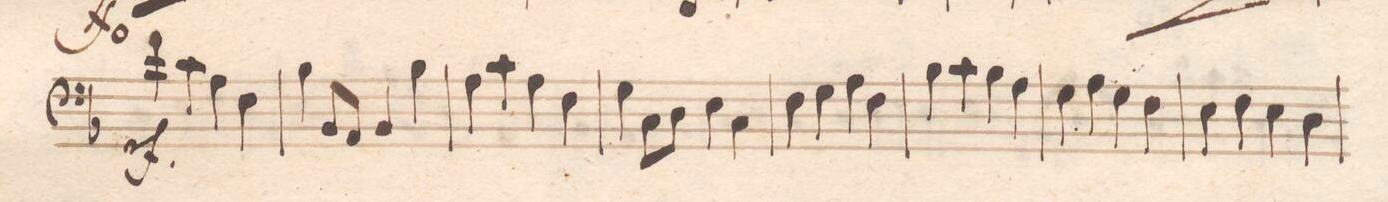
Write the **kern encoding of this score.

**kern	**dynam
*I"Basʃo e Violoncello	*
*clefF4	*
*k[b-]	*
*met(c|)	*
*M2/2	*
4f\	rf
4c\	.
4A\	.
4F\	.
=154	=154
4B-\	.
8BB-/L	.
8AA/J	.
4BB-/	.
4B-\	.
=155	=155
4A\	.
4c\	.
4A\	.
4F\	.
=156	=156
4G\	.
8C\L	.
8D\J	.
4E\	.
4C\	.
=157	=157
4F\	.
4G\	.
4A\	.
4F\	.
=158	=158
4B-\	.
4c\	.
4B-\	.
4A\	.
=159	=159
4G\	.
4A\	.
4G\	.
4F\	.
=160	=160
4E\	.
4F\	.
4E\	.
4D\	.
=161	=161
*-	*-
